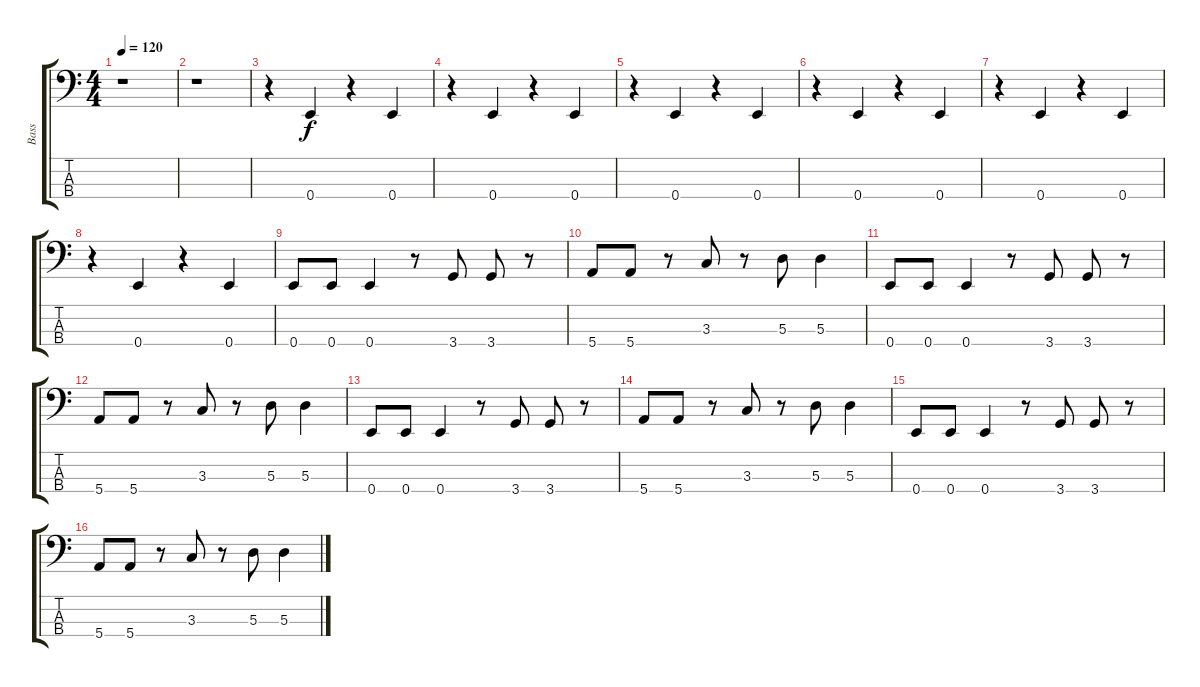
\track ("Bass" "Bass") {instrument electricbassfinger}
\staff {score tabs}
\tuning (G2 D2 A1 E1) {hide}
\ts (4 4)
\tempo 120
\clef f4
\ks c
r.1{dy f instrument electricbassfinger} |
r.1 |
r.4 0.4.4 r.4 0.4.4 |
r.4 0.4.4 r.4 0.4.4 |
r.4 0.4.4 r.4 0.4.4 |
r.4 0.4.4 r.4 0.4.4 |
r.4 0.4.4 r.4 0.4.4 |
r.4 0.4.4 r.4 0.4.4 |
0.4.8 0.4.8 0.4.4 r.8 3.4.8 3.4.8 r.8 |
5.4.8 5.4.8 r.8 3.3.8 r.8 5.3.8 5.3.4 |
0.4.8 0.4.8 0.4.4 r.8 3.4.8 3.4.8 r.8 |
5.4.8 5.4.8 r.8 3.3.8 r.8 5.3.8 5.3.4 |
0.4.8 0.4.8 0.4.4 r.8 3.4.8 3.4.8 r.8 |
5.4.8 5.4.8 r.8 3.3.8 r.8 5.3.8 5.3.4 |
0.4.8 0.4.8 0.4.4 r.8 3.4.8 3.4.8 r.8 |
5.4.8 5.4.8 r.8 3.3.8 r.8 5.3.8 5.3.4
